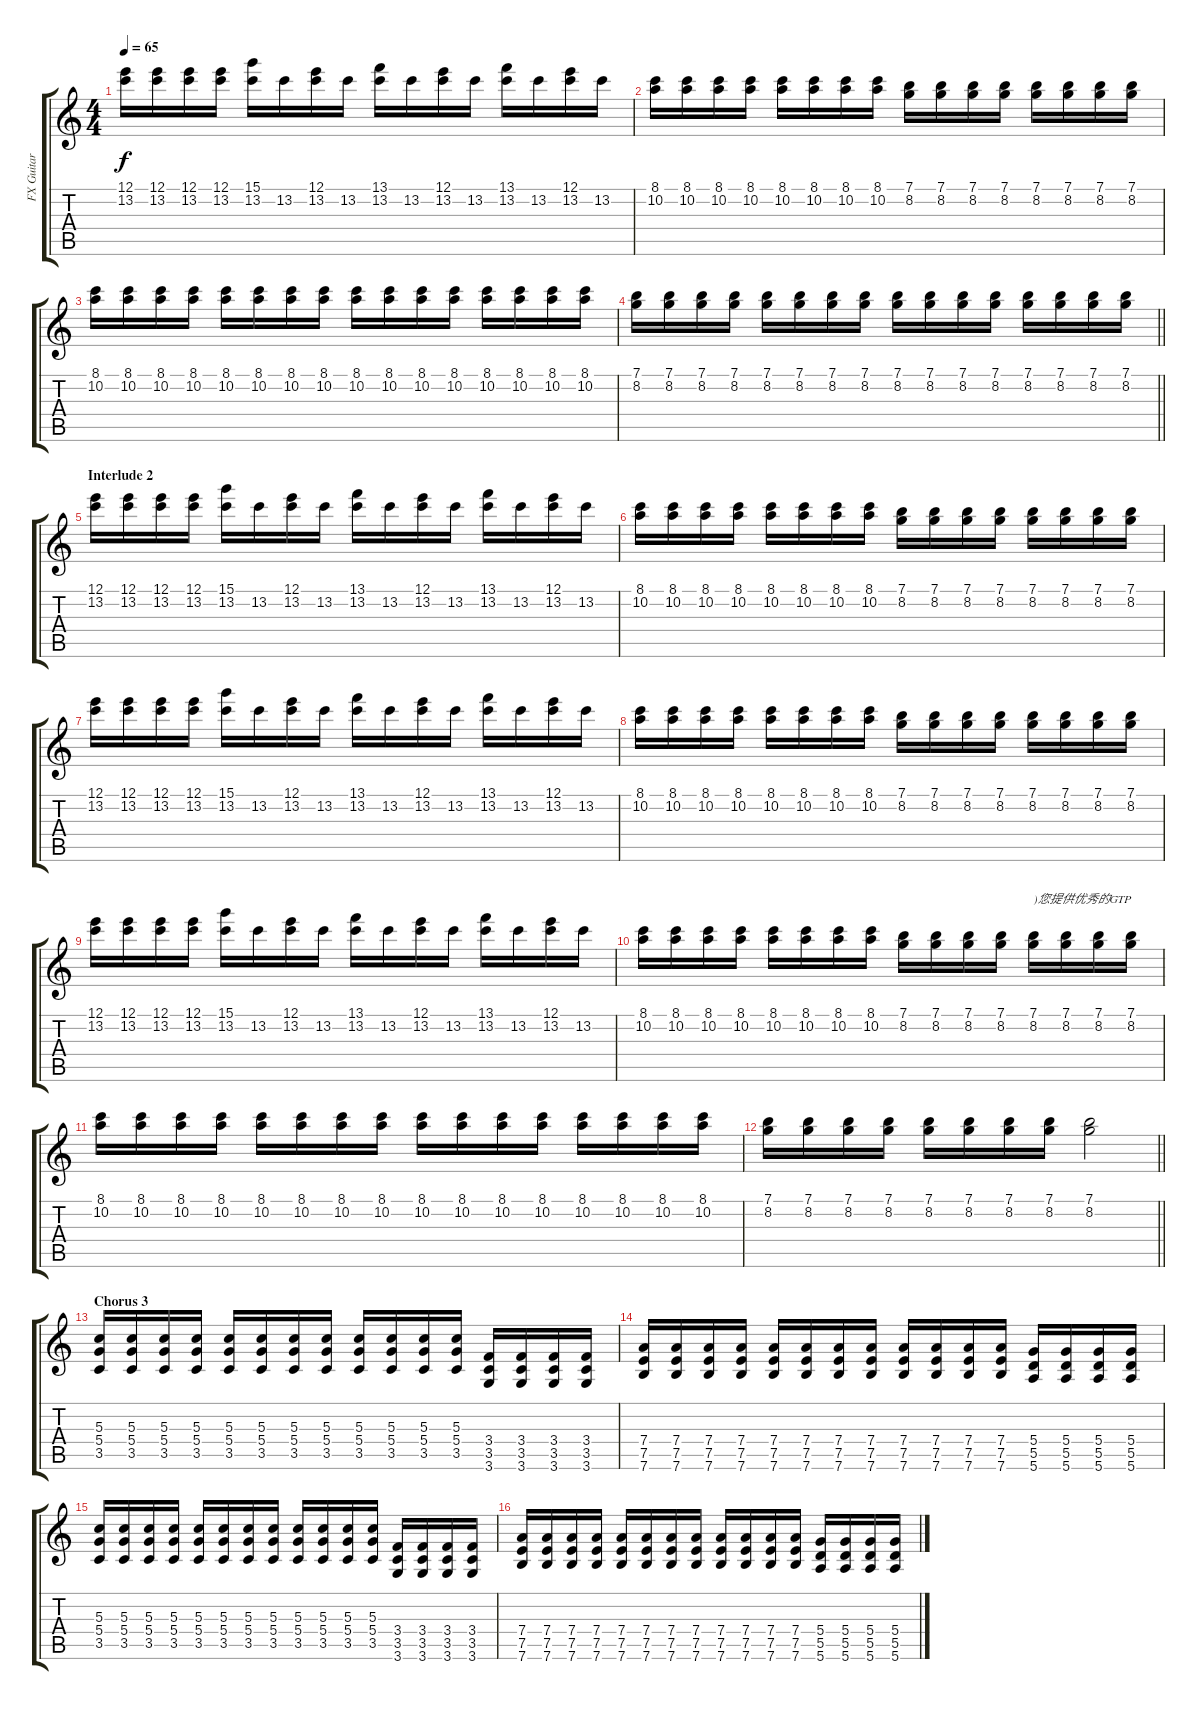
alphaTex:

\track ("FX Guitar" "FX Guitar") {instrument overdrivenguitar}
\staff {score tabs}
\tuning (E4 B3 G3 D3 A2 E2) {hide}
\ts (4 4)
\tempo 65
\clef g2
\ks c
(12.1 13.2).16{dy f} (12.1 13.2).16 (12.1 13.2).16 (12.1 13.2).16 (15.1 13.2).16 13.2.16 (12.1 13.2).16 13.2.16 (13.1 13.2).16 13.2.16 (12.1 13.2).16 13.2.16 (13.1 13.2).16 13.2.16 (12.1 13.2).16 13.2.16 |
(8.1 10.2).16 (8.1 10.2).16 (8.1 10.2).16 (8.1 10.2).16 (8.1 10.2).16 (8.1 10.2).16 (8.1 10.2).16 (8.1 10.2).16 (7.1 8.2).16 (7.1 8.2).16 (7.1 8.2).16 (7.1 8.2).16 (7.1 8.2).16 (7.1 8.2).16 (7.1 8.2).16 (7.1 8.2).16 |
(8.1 10.2).16 (8.1 10.2).16 (8.1 10.2).16 (8.1 10.2).16 (8.1 10.2).16 (8.1 10.2).16 (8.1 10.2).16 (8.1 10.2).16 (8.1 10.2).16 (8.1 10.2).16 (8.1 10.2).16 (8.1 10.2).16 (8.1 10.2).16 (8.1 10.2).16 (8.1 10.2).16 (8.1 10.2).16 |
\barLineRight lightlight
(7.1 8.2).16 (7.1 8.2).16 (7.1 8.2).16 (7.1 8.2).16 (7.1 8.2).16 (7.1 8.2).16 (7.1 8.2).16 (7.1 8.2).16 (7.1 8.2).16 (7.1 8.2).16 (7.1 8.2).16 (7.1 8.2).16 (7.1 8.2).16 (7.1 8.2).16 (7.1 8.2).16 (7.1 8.2).16 |
\section ("" "Interlude 2")
(12.1 13.2).16 (12.1 13.2).16 (12.1 13.2).16 (12.1 13.2).16 (15.1 13.2).16 13.2.16 (12.1 13.2).16 13.2.16 (13.1 13.2).16 13.2.16 (12.1 13.2).16 13.2.16 (13.1 13.2).16 13.2.16 (12.1 13.2).16 13.2.16 |
(8.1 10.2).16 (8.1 10.2).16 (8.1 10.2).16 (8.1 10.2).16 (8.1 10.2).16 (8.1 10.2).16 (8.1 10.2).16 (8.1 10.2).16 (7.1 8.2).16 (7.1 8.2).16 (7.1 8.2).16 (7.1 8.2).16 (7.1 8.2).16 (7.1 8.2).16 (7.1 8.2).16 (7.1 8.2).16 |
(12.1 13.2).16 (12.1 13.2).16 (12.1 13.2).16 (12.1 13.2).16 (15.1 13.2).16 13.2.16 (12.1 13.2).16 13.2.16 (13.1 13.2).16 13.2.16 (12.1 13.2).16 13.2.16 (13.1 13.2).16 13.2.16 (12.1 13.2).16 13.2.16 |
(8.1 10.2).16 (8.1 10.2).16 (8.1 10.2).16 (8.1 10.2).16 (8.1 10.2).16 (8.1 10.2).16 (8.1 10.2).16 (8.1 10.2).16 (7.1 8.2).16 (7.1 8.2).16 (7.1 8.2).16 (7.1 8.2).16 (7.1 8.2).16 (7.1 8.2).16 (7.1 8.2).16 (7.1 8.2).16 |
(12.1 13.2).16 (12.1 13.2).16 (12.1 13.2).16 (12.1 13.2).16 (15.1 13.2).16 13.2.16 (12.1 13.2).16 13.2.16 (13.1 13.2).16 13.2.16 (12.1 13.2).16 13.2.16 (13.1 13.2).16 13.2.16 (12.1 13.2).16 13.2.16 |
(8.1 10.2).16 (8.1 10.2).16 (8.1 10.2).16 (8.1 10.2).16 (8.1 10.2).16 (8.1 10.2).16 (8.1 10.2).16 (8.1 10.2).16 (7.1 8.2).16 (7.1 8.2).16 (7.1 8.2).16 (7.1 8.2).16 (7.1 8.2).16{txt ")您提供优秀的GTP"} (7.1 8.2).16 (7.1 8.2).16 (7.1 8.2).16 |
(8.1 10.2).16 (8.1 10.2).16 (8.1 10.2).16 (8.1 10.2).16 (8.1 10.2).16 (8.1 10.2).16 (8.1 10.2).16 (8.1 10.2).16 (8.1 10.2).16 (8.1 10.2).16 (8.1 10.2).16 (8.1 10.2).16 (8.1 10.2).16 (8.1 10.2).16 (8.1 10.2).16 (8.1 10.2).16 |
\barLineRight lightlight
(7.1 8.2).16 (7.1 8.2).16 (7.1 8.2).16 (7.1 8.2).16 (7.1 8.2).16 (7.1 8.2).16 (7.1 8.2).16 (7.1 8.2).16 (7.1 8.2).2 |
\section ("" "Chorus 3")
(5.3 5.4 3.5).16 (5.3 5.4 3.5).16 (5.3 5.4 3.5).16 (5.3 5.4 3.5).16 (5.3 5.4 3.5).16 (5.3 5.4 3.5).16 (5.3 5.4 3.5).16 (5.3 5.4 3.5).16 (5.3 5.4 3.5).16 (5.3 5.4 3.5).16 (5.3 5.4 3.5).16 (5.3 5.4 3.5).16 (3.4 3.5 3.6).16 (3.4 3.5 3.6).16 (3.4 3.5 3.6).16 (3.4 3.5 3.6).16 |
(7.4 7.5 7.6).16 (7.4 7.5 7.6).16 (7.4 7.5 7.6).16 (7.4 7.5 7.6).16 (7.4 7.5 7.6).16 (7.4 7.5 7.6).16 (7.4 7.5 7.6).16 (7.4 7.5 7.6).16 (7.4 7.5 7.6).16 (7.4 7.5 7.6).16 (7.4 7.5 7.6).16 (7.4 7.5 7.6).16 (5.4 5.5 5.6).16 (5.4 5.5 5.6).16 (5.4 5.5 5.6).16 (5.4 5.5 5.6).16 |
(5.3 5.4 3.5).16 (5.3 5.4 3.5).16 (5.3 5.4 3.5).16 (5.3 5.4 3.5).16 (5.3 5.4 3.5).16 (5.3 5.4 3.5).16 (5.3 5.4 3.5).16 (5.3 5.4 3.5).16 (5.3 5.4 3.5).16 (5.3 5.4 3.5).16 (5.3 5.4 3.5).16 (5.3 5.4 3.5).16 (3.4 3.5 3.6).16 (3.4 3.5 3.6).16 (3.4 3.5 3.6).16 (3.4 3.5 3.6).16 |
(7.4 7.5 7.6).16 (7.4 7.5 7.6).16 (7.4 7.5 7.6).16 (7.4 7.5 7.6).16 (7.4 7.5 7.6).16 (7.4 7.5 7.6).16 (7.4 7.5 7.6).16 (7.4 7.5 7.6).16 (7.4 7.5 7.6).16 (7.4 7.5 7.6).16 (7.4 7.5 7.6).16 (7.4 7.5 7.6).16 (5.4 5.5 5.6).16 (5.4 5.5 5.6).16 (5.4 5.5 5.6).16 (5.4 5.5 5.6).16
